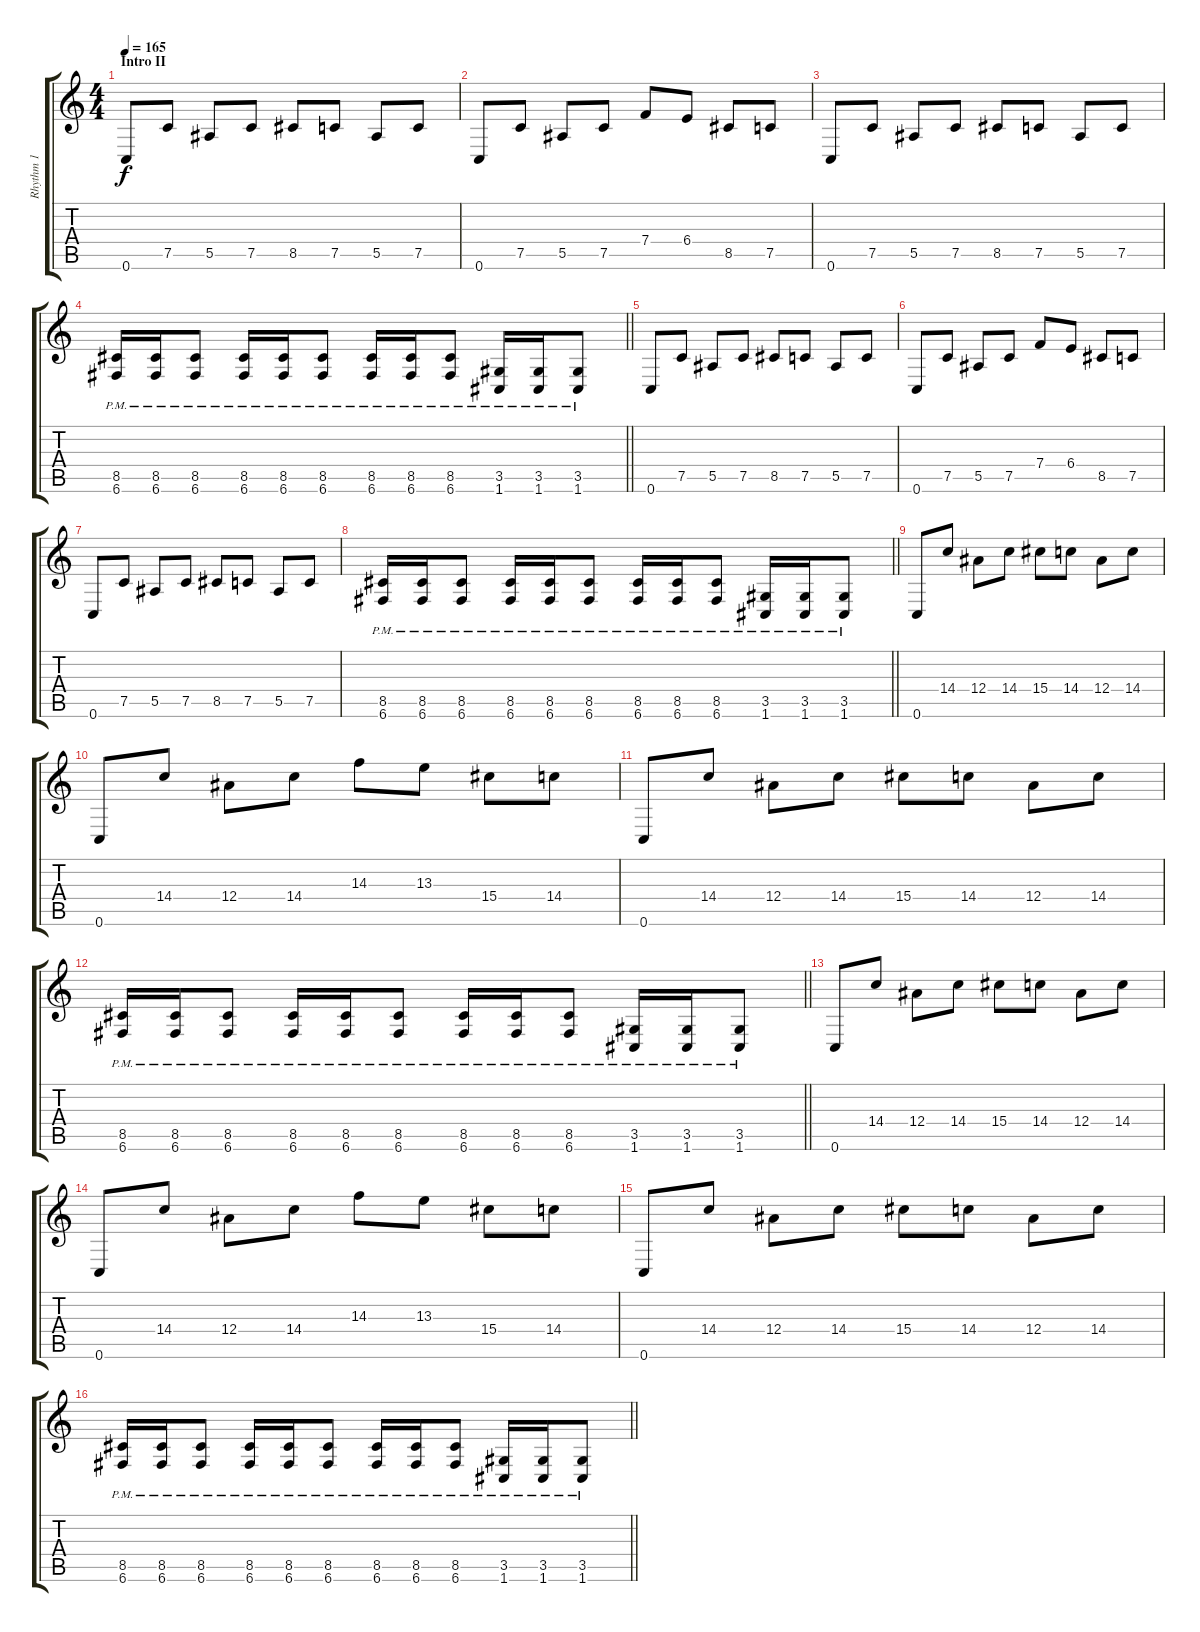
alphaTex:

\track ("Rhythm 1" "Rhythm 1") {instrument distortionguitar}
\staff {score tabs}
\tuning (C4 G3 Eb3 Bb2 F2 C2) {hide}
\ts (4 4)
\section ("" "Intro II")
\tempo 165
\clef g2
\ks c
0.6.8{dy f} 7.5.8 5.5.8 7.5.8 8.5.8 7.5.8 5.5.8 7.5.8 |
0.6.8 7.5.8 5.5.8 7.5.8 7.4.8 6.4.8 8.5.8 7.5.8 |
0.6.8 7.5.8 5.5.8 7.5.8 8.5.8 7.5.8 5.5.8 7.5.8 |
\barLineRight lightlight
(8.5{pm} 6.6{pm}).16 (8.5{pm} 6.6{pm}).16 (8.5{pm} 6.6{pm}).8 (8.5{pm} 6.6{pm}).16 (8.5{pm} 6.6{pm}).16 (8.5{pm} 6.6{pm}).8 (8.5{pm} 6.6{pm}).16 (8.5{pm} 6.6{pm}).16 (8.5{pm} 6.6{pm}).8 (3.5{pm} 1.6{pm}).16 (3.5{pm} 1.6{pm}).16 (3.5{pm} 1.6{pm}).8 |
0.6.8 7.5.8 5.5.8 7.5.8 8.5.8 7.5.8 5.5.8 7.5.8 |
0.6.8 7.5.8 5.5.8 7.5.8 7.4.8 6.4.8 8.5.8 7.5.8 |
0.6.8 7.5.8 5.5.8 7.5.8 8.5.8 7.5.8 5.5.8 7.5.8 |
\barLineRight lightlight
(8.5{pm} 6.6{pm}).16 (8.5{pm} 6.6{pm}).16 (8.5{pm} 6.6{pm}).8 (8.5{pm} 6.6{pm}).16 (8.5{pm} 6.6{pm}).16 (8.5{pm} 6.6{pm}).8 (8.5{pm} 6.6{pm}).16 (8.5{pm} 6.6{pm}).16 (8.5{pm} 6.6{pm}).8 (3.5{pm} 1.6{pm}).16 (3.5{pm} 1.6{pm}).16 (3.5{pm} 1.6{pm}).8 |
0.6.8 14.4.8 12.4.8 14.4.8 15.4.8 14.4.8 12.4.8 14.4.8 |
0.6.8 14.4.8 12.4.8 14.4.8 14.3.8 13.3.8 15.4.8 14.4.8 |
0.6.8 14.4.8 12.4.8 14.4.8 15.4.8 14.4.8 12.4.8 14.4.8 |
\barLineRight lightlight
(8.5{pm} 6.6{pm}).16 (8.5{pm} 6.6{pm}).16 (8.5{pm} 6.6{pm}).8 (8.5{pm} 6.6{pm}).16 (8.5{pm} 6.6{pm}).16 (8.5{pm} 6.6{pm}).8 (8.5{pm} 6.6{pm}).16 (8.5{pm} 6.6{pm}).16 (8.5{pm} 6.6{pm}).8 (3.5{pm} 1.6{pm}).16 (3.5{pm} 1.6{pm}).16 (3.5{pm} 1.6{pm}).8 |
0.6.8 14.4.8 12.4.8 14.4.8 15.4.8 14.4.8 12.4.8 14.4.8 |
0.6.8 14.4.8 12.4.8 14.4.8 14.3.8 13.3.8 15.4.8 14.4.8 |
0.6.8 14.4.8 12.4.8 14.4.8 15.4.8 14.4.8 12.4.8 14.4.8 |
\barLineRight lightlight
(8.5{pm} 6.6{pm}).16 (8.5{pm} 6.6{pm}).16 (8.5{pm} 6.6{pm}).8 (8.5{pm} 6.6{pm}).16 (8.5{pm} 6.6{pm}).16 (8.5{pm} 6.6{pm}).8 (8.5{pm} 6.6{pm}).16 (8.5{pm} 6.6{pm}).16 (8.5{pm} 6.6{pm}).8 (3.5{pm} 1.6{pm}).16 (3.5{pm} 1.6{pm}).16 (3.5{pm} 1.6{pm}).8
